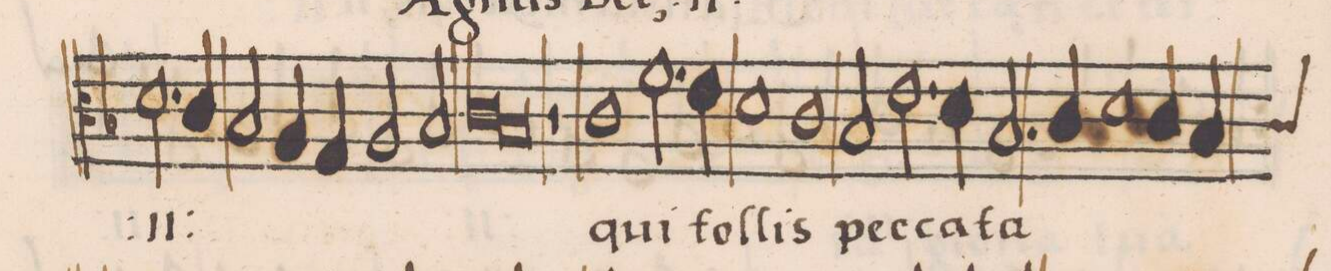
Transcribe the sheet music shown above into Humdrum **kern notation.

**kern	**text
*I"CANTVS	*
*clefC3	*
*k[b-]	*
*met(C|)	*
*M2/1	*
2.d\	A-
4c/	.
=11-	=11-
2B-/	-gnus
4A/	.
4G/	.
2A/	De-
2B-/	.
=12-	=12-
*lig	*
1c\	-i
*	*Xij
1B-/	.
*Xlig	*
=13-	=13-
1r	.
1c\	qui
=14-	=14-
2.f\	.
4e\	tol-
1d\	-lis
=15-	=15-
1c\	.
2B-/	pec-
2.e\	-ca-
=16-	=16-
4d\	.
[y2B-/	-ta
4B-/]	.
4c/	.
1d\	.
=17-	=17-
4c/	.
*custos:c	*
4B-/	.
*-	*-
